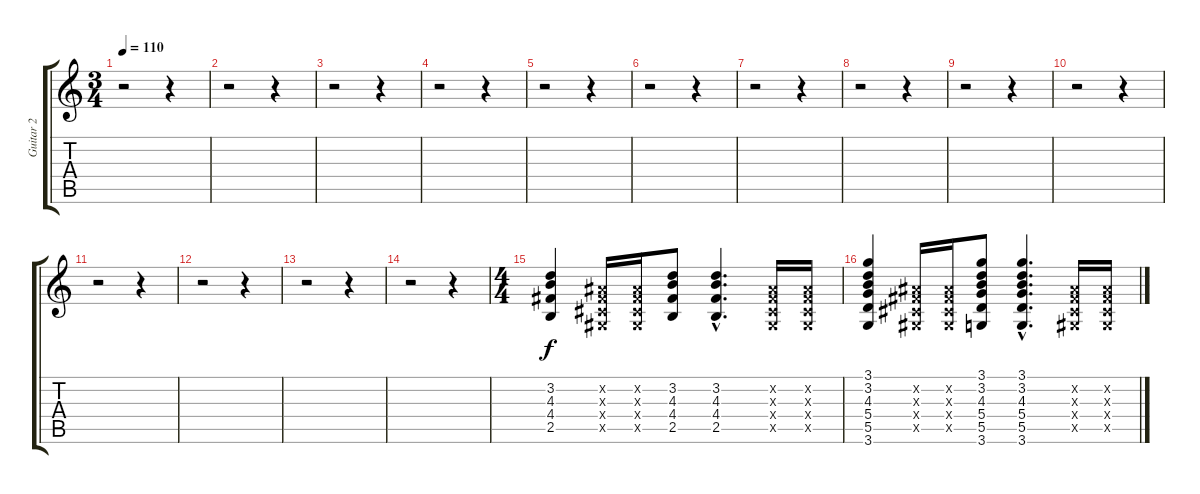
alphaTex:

\track ("Guitar 2" "Guitar 2") {instrument overdrivenguitar}
\staff {score tabs}
\tuning (E4 B3 G3 D3 A2 E2) {hide}
\ts (3 4)
\tempo 110
\clef g2
\ks c
r.2{dy f} r.4 |
r.2 r.4 |
r.2 r.4 |
r.2 r.4 |
r.2 r.4 |
r.2 r.4 |
r.2 r.4 |
r.2 r.4 |
r.2 r.4 |
r.2 r.4 |
r.2 r.4 |
r.2 r.4 |
r.2 r.4 |
r.2 r.4 |
\ts (4 4)
(3.2 4.3 4.4 2.5).4 (-1.2{x} -1.3{x} -1.4{x} -1.5{x}).16 (-1.2{x} -1.3{x} -1.4{x} -1.5{x}).16 (3.2 4.3 4.4 2.5).8 (3.2{hac} 4.3{hac} 4.4{hac} 2.5{hac}).4{d} (-1.2{x} -1.3{x} -1.4{x} -1.5{x}).16 (-1.2{x} -1.3{x} -1.4{x} -1.5{x}).16 |
(3.1 3.2 4.3 5.4 5.5 3.6).4 (-1.2{x} -1.3{x} -1.4{x} -1.5{x}).16 (-1.2{x} -1.3{x} -1.4{x} -1.5{x}).16 (3.1 3.2 4.3 5.4 5.5 3.6).8 (3.1{hac} 3.2{hac} 4.3{hac} 5.4{hac} 5.5{hac} 3.6{hac}).4{d} (-1.2{x} -1.3{x} -1.4{x} -1.5{x}).16 (-1.2{x} -1.3{x} -1.4{x} -1.5{x}).16
